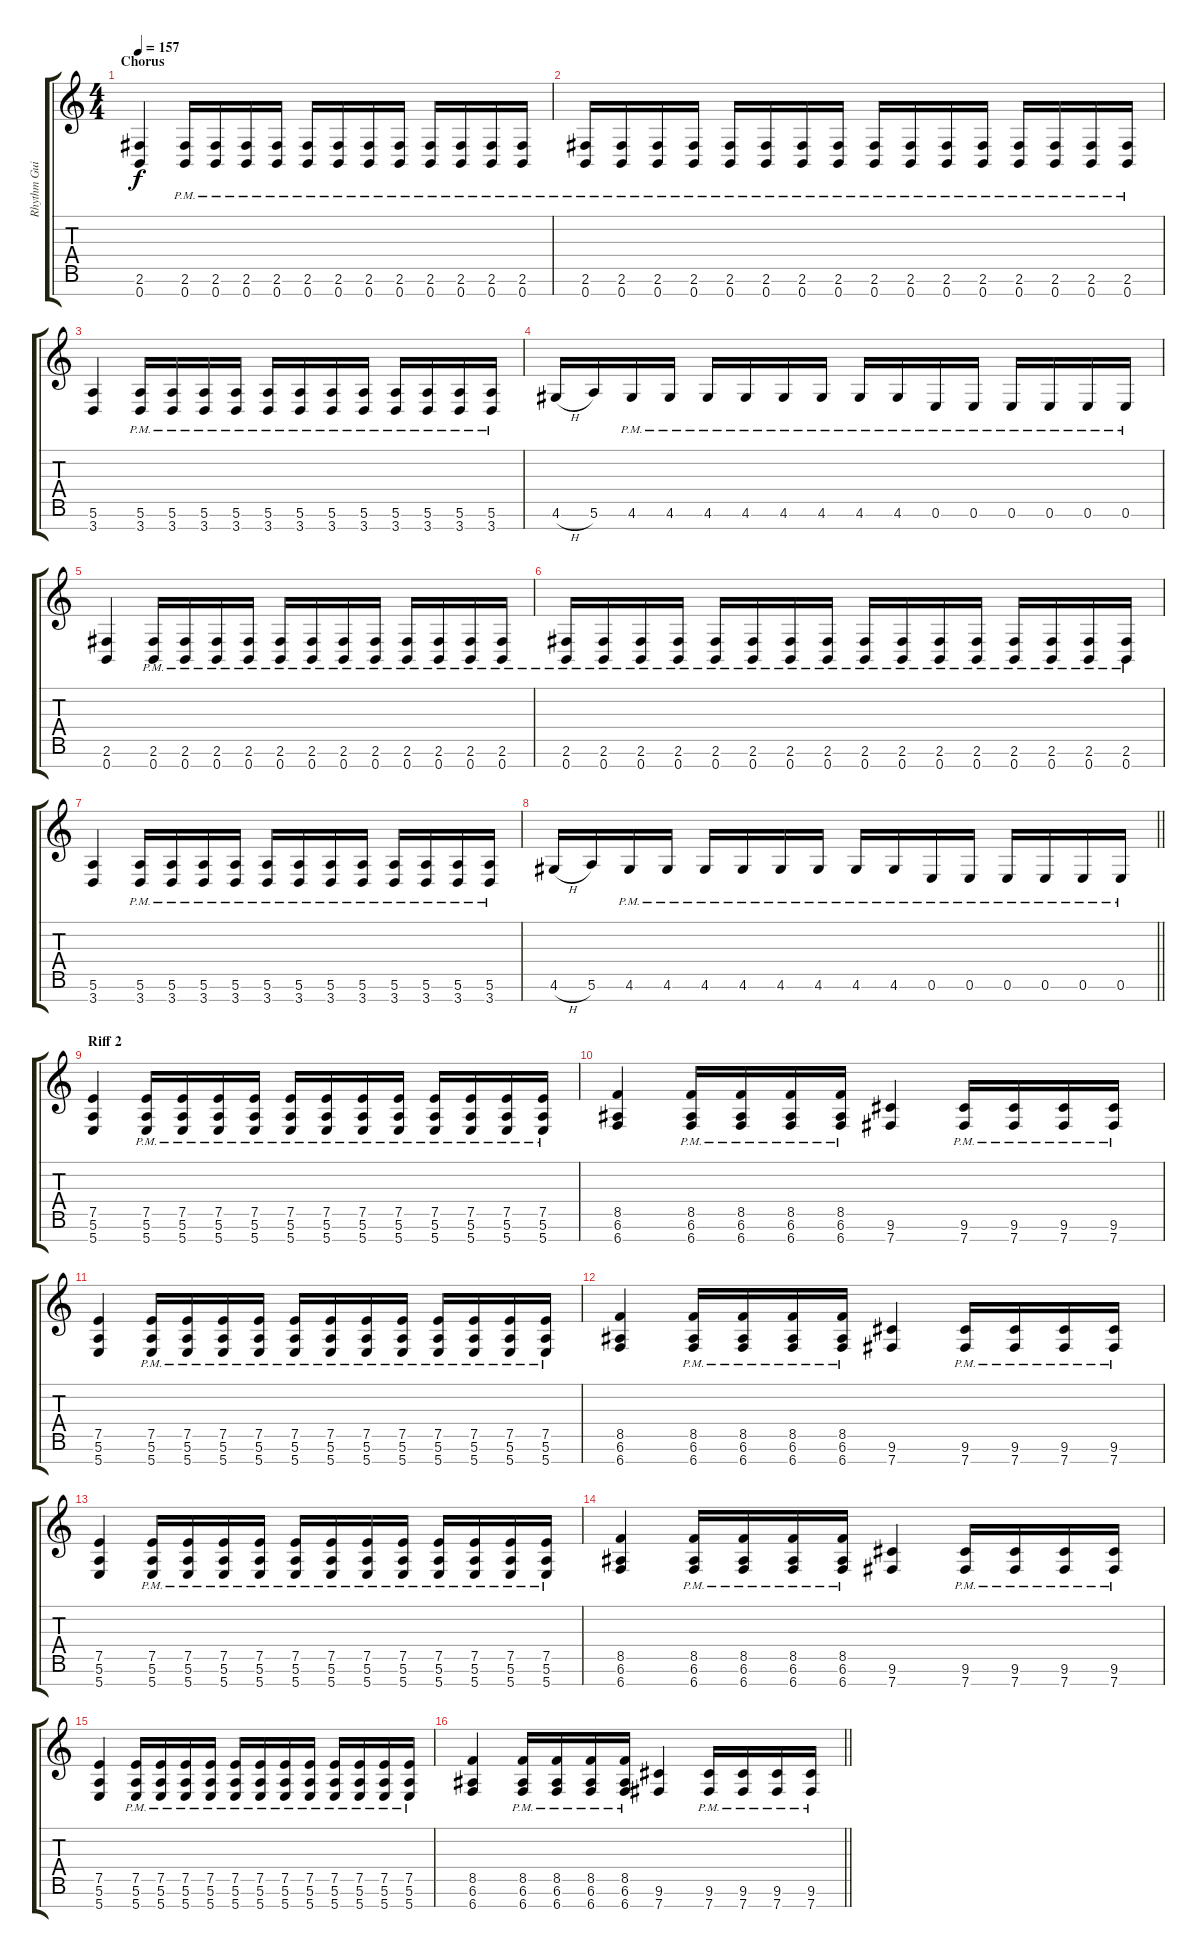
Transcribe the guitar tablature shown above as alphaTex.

\track ("Rhythm Guitar 1" "Rhythm Gui") {instrument distortionguitar}
\staff {score tabs}
\tuning (E4 B3 G3 D3 A2 E2 B1) {hide}
\ts (4 4)
\section ("" "Chorus")
\tempo 157
\clef g2
\ks c
(2.6 0.7).4{dy f} (2.6{pm} 0.7{pm}).16 (2.6{pm} 0.7{pm}).16 (2.6{pm} 0.7{pm}).16 (2.6{pm} 0.7{pm}).16 (2.6{pm} 0.7{pm}).16 (2.6{pm} 0.7{pm}).16 (2.6{pm} 0.7{pm}).16 (2.6{pm} 0.7{pm}).16 (2.6{pm} 0.7{pm}).16 (2.6{pm} 0.7{pm}).16 (2.6{pm} 0.7{pm}).16 (2.6{pm} 0.7{pm}).16 |
(2.6{pm} 0.7{pm}).16 (2.6{pm} 0.7{pm}).16 (2.6{pm} 0.7{pm}).16 (2.6{pm} 0.7{pm}).16 (2.6{pm} 0.7{pm}).16 (2.6{pm} 0.7{pm}).16 (2.6{pm} 0.7{pm}).16 (2.6{pm} 0.7{pm}).16 (2.6{pm} 0.7{pm}).16 (2.6{pm} 0.7{pm}).16 (2.6{pm} 0.7{pm}).16 (2.6{pm} 0.7{pm}).16 (2.6{pm} 0.7{pm}).16 (2.6{pm} 0.7{pm}).16 (2.6{pm} 0.7{pm}).16 (2.6{pm} 0.7{pm}).16 |
(5.6 3.7).4 (5.6{pm} 3.7{pm}).16 (5.6{pm} 3.7{pm}).16 (5.6{pm} 3.7{pm}).16 (5.6{pm} 3.7{pm}).16 (5.6{pm} 3.7{pm}).16 (5.6{pm} 3.7{pm}).16 (5.6{pm} 3.7{pm}).16 (5.6{pm} 3.7{pm}).16 (5.6{pm} 3.7{pm}).16 (5.6{pm} 3.7{pm}).16 (5.6{pm} 3.7{pm}).16 (5.6{pm} 3.7{pm}).16 |
4.6{h}.16 5.6.16 4.6{pm}.16 4.6{pm}.16 4.6{pm}.16 4.6{pm}.16 4.6{pm}.16 4.6{pm}.16 4.6{pm}.16 4.6{pm}.16 0.6{pm}.16 0.6{pm}.16 0.6{pm}.16 0.6{pm}.16 0.6{pm}.16 0.6{pm}.16 |
(2.6 0.7).4 (2.6{pm} 0.7{pm}).16 (2.6{pm} 0.7{pm}).16 (2.6{pm} 0.7{pm}).16 (2.6{pm} 0.7{pm}).16 (2.6{pm} 0.7{pm}).16 (2.6{pm} 0.7{pm}).16 (2.6{pm} 0.7{pm}).16 (2.6{pm} 0.7{pm}).16 (2.6{pm} 0.7{pm}).16 (2.6{pm} 0.7{pm}).16 (2.6{pm} 0.7{pm}).16 (2.6{pm} 0.7{pm}).16 |
(2.6{pm} 0.7{pm}).16 (2.6{pm} 0.7{pm}).16 (2.6{pm} 0.7{pm}).16 (2.6{pm} 0.7{pm}).16 (2.6{pm} 0.7{pm}).16 (2.6{pm} 0.7{pm}).16 (2.6{pm} 0.7{pm}).16 (2.6{pm} 0.7{pm}).16 (2.6{pm} 0.7{pm}).16 (2.6{pm} 0.7{pm}).16 (2.6{pm} 0.7{pm}).16 (2.6{pm} 0.7{pm}).16 (2.6{pm} 0.7{pm}).16 (2.6{pm} 0.7{pm}).16 (2.6{pm} 0.7{pm}).16 (2.6{pm} 0.7{pm}).16 |
(5.6 3.7).4 (5.6{pm} 3.7{pm}).16 (5.6{pm} 3.7{pm}).16 (5.6{pm} 3.7{pm}).16 (5.6{pm} 3.7{pm}).16 (5.6{pm} 3.7{pm}).16 (5.6{pm} 3.7{pm}).16 (5.6{pm} 3.7{pm}).16 (5.6{pm} 3.7{pm}).16 (5.6{pm} 3.7{pm}).16 (5.6{pm} 3.7{pm}).16 (5.6{pm} 3.7{pm}).16 (5.6{pm} 3.7{pm}).16 |
\barLineRight lightlight
4.6{h}.16 5.6.16 4.6{pm}.16 4.6{pm}.16 4.6{pm}.16 4.6{pm}.16 4.6{pm}.16 4.6{pm}.16 4.6{pm}.16 4.6{pm}.16 0.6{pm}.16 0.6{pm}.16 0.6{pm}.16 0.6{pm}.16 0.6{pm}.16 0.6{pm}.16 |
\section ("" "Riff 2")
(7.5 5.6 5.7).4 (7.5{pm} 5.6{pm} 5.7{pm}).16 (7.5{pm} 5.6{pm} 5.7{pm}).16 (7.5{pm} 5.6{pm} 5.7{pm}).16 (7.5{pm} 5.6{pm} 5.7{pm}).16 (7.5{pm} 5.6{pm} 5.7{pm}).16 (7.5{pm} 5.6{pm} 5.7{pm}).16 (7.5{pm} 5.6{pm} 5.7{pm}).16 (7.5{pm} 5.6{pm} 5.7{pm}).16 (7.5{pm} 5.6{pm} 5.7{pm}).16 (7.5{pm} 5.6{pm} 5.7{pm}).16 (7.5{pm} 5.6{pm} 5.7{pm}).16 (7.5{pm} 5.6{pm} 5.7{pm}).16 |
(8.5 6.6 6.7).4 (8.5{pm} 6.6{pm} 6.7{pm}).16 (8.5{pm} 6.6{pm} 6.7{pm}).16 (8.5{pm} 6.6{pm} 6.7{pm}).16 (8.5{pm} 6.6{pm} 6.7{pm}).16 (9.6 7.7).4 (9.6{pm} 7.7{pm}).16 (9.6{pm} 7.7{pm}).16 (9.6{pm} 7.7{pm}).16 (9.6{pm} 7.7{pm}).16 |
(7.5 5.6 5.7).4 (7.5{pm} 5.6{pm} 5.7{pm}).16 (7.5{pm} 5.6{pm} 5.7{pm}).16 (7.5{pm} 5.6{pm} 5.7{pm}).16 (7.5{pm} 5.6{pm} 5.7{pm}).16 (7.5{pm} 5.6{pm} 5.7{pm}).16 (7.5{pm} 5.6{pm} 5.7{pm}).16 (7.5{pm} 5.6{pm} 5.7{pm}).16 (7.5{pm} 5.6{pm} 5.7{pm}).16 (7.5{pm} 5.6{pm} 5.7{pm}).16 (7.5{pm} 5.6{pm} 5.7{pm}).16 (7.5{pm} 5.6{pm} 5.7{pm}).16 (7.5{pm} 5.6{pm} 5.7{pm}).16 |
(8.5 6.6 6.7).4 (8.5{pm} 6.6{pm} 6.7{pm}).16 (8.5{pm} 6.6{pm} 6.7{pm}).16 (8.5{pm} 6.6{pm} 6.7{pm}).16 (8.5{pm} 6.6{pm} 6.7{pm}).16 (9.6 7.7).4 (9.6{pm} 7.7{pm}).16 (9.6{pm} 7.7{pm}).16 (9.6{pm} 7.7{pm}).16 (9.6{pm} 7.7{pm}).16 |
(7.5 5.6 5.7).4 (7.5{pm} 5.6{pm} 5.7{pm}).16 (7.5{pm} 5.6{pm} 5.7{pm}).16 (7.5{pm} 5.6{pm} 5.7{pm}).16 (7.5{pm} 5.6{pm} 5.7{pm}).16 (7.5{pm} 5.6{pm} 5.7{pm}).16 (7.5{pm} 5.6{pm} 5.7{pm}).16 (7.5{pm} 5.6{pm} 5.7{pm}).16 (7.5{pm} 5.6{pm} 5.7{pm}).16 (7.5{pm} 5.6{pm} 5.7{pm}).16 (7.5{pm} 5.6{pm} 5.7{pm}).16 (7.5{pm} 5.6{pm} 5.7{pm}).16 (7.5{pm} 5.6{pm} 5.7{pm}).16 |
(8.5 6.6 6.7).4 (8.5{pm} 6.6{pm} 6.7{pm}).16 (8.5{pm} 6.6{pm} 6.7{pm}).16 (8.5{pm} 6.6{pm} 6.7{pm}).16 (8.5{pm} 6.6{pm} 6.7{pm}).16 (9.6 7.7).4 (9.6{pm} 7.7{pm}).16 (9.6{pm} 7.7{pm}).16 (9.6{pm} 7.7{pm}).16 (9.6{pm} 7.7{pm}).16 |
(7.5 5.6 5.7).4 (7.5{pm} 5.6{pm} 5.7{pm}).16 (7.5{pm} 5.6{pm} 5.7{pm}).16 (7.5{pm} 5.6{pm} 5.7{pm}).16 (7.5{pm} 5.6{pm} 5.7{pm}).16 (7.5{pm} 5.6{pm} 5.7{pm}).16 (7.5{pm} 5.6{pm} 5.7{pm}).16 (7.5{pm} 5.6{pm} 5.7{pm}).16 (7.5{pm} 5.6{pm} 5.7{pm}).16 (7.5{pm} 5.6{pm} 5.7{pm}).16 (7.5{pm} 5.6{pm} 5.7{pm}).16 (7.5{pm} 5.6{pm} 5.7{pm}).16 (7.5{pm} 5.6{pm} 5.7{pm}).16 |
\barLineRight lightlight
(8.5 6.6 6.7).4 (8.5{pm} 6.6{pm} 6.7{pm}).16 (8.5{pm} 6.6{pm} 6.7{pm}).16 (8.5{pm} 6.6{pm} 6.7{pm}).16 (8.5{pm} 6.6{pm} 6.7{pm}).16 (9.6 7.7).4 (9.6{pm} 7.7{pm}).16 (9.6{pm} 7.7{pm}).16 (9.6{pm} 7.7{pm}).16 (9.6{pm} 7.7{pm}).16
